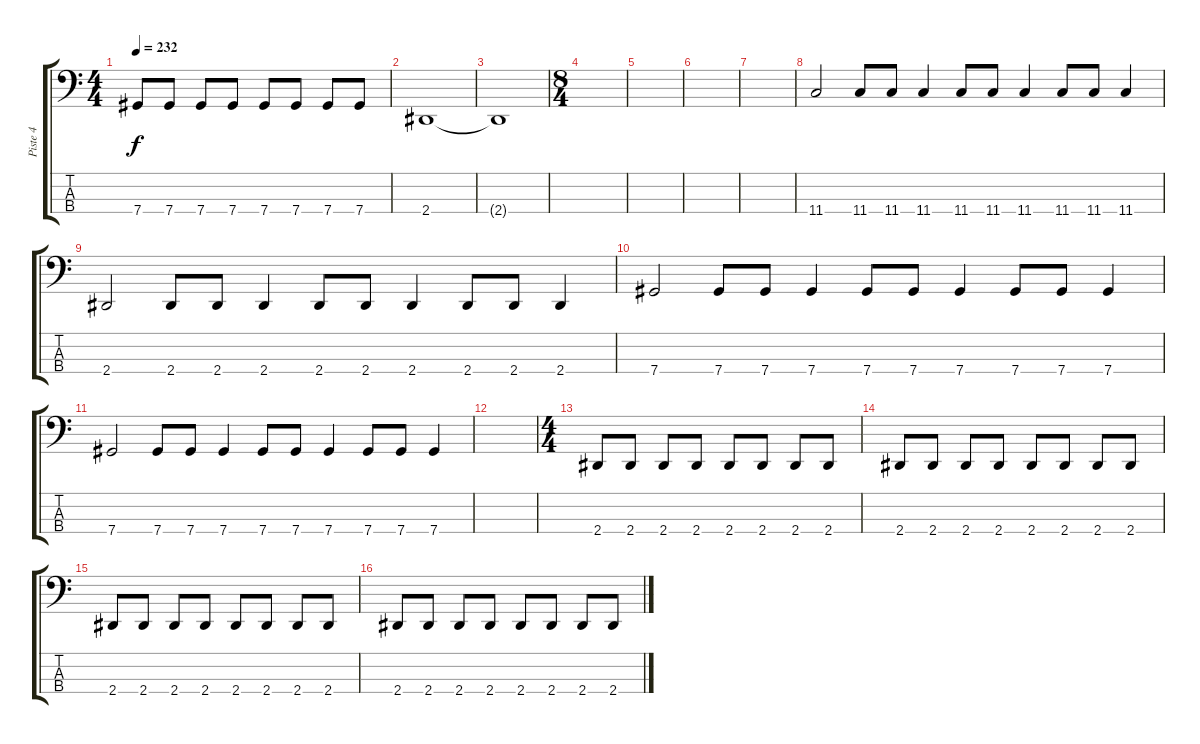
\track ("Piste 4" "Piste 4") {instrument electricbassfinger}
\staff {score tabs}
\tuning (Gb2 Db2 Ab1 Db1) {hide}
\ts (4 4)
\tempo 232
\clef f4
\ks c
7.4.8{dy f} 7.4.8 7.4.8 7.4.8 7.4.8 7.4.8 7.4.8 7.4.8 |
2.4.1 |
2.4{t}.1 |
\ts (8 4)
|
|
|
|
11.4.2 11.4.8 11.4.8 11.4.4 11.4.8 11.4.8 11.4.4 11.4.8 11.4.8 11.4.4 |
2.4.2 2.4.8 2.4.8 2.4.4 2.4.8 2.4.8 2.4.4 2.4.8 2.4.8 2.4.4 |
7.4.2 7.4.8 7.4.8 7.4.4 7.4.8 7.4.8 7.4.4 7.4.8 7.4.8 7.4.4 |
7.4.2 7.4.8 7.4.8 7.4.4 7.4.8 7.4.8 7.4.4 7.4.8 7.4.8 7.4.4 |
|
\ts (4 4)
2.4.8 2.4.8 2.4.8 2.4.8 2.4.8 2.4.8 2.4.8 2.4.8 |
2.4.8 2.4.8 2.4.8 2.4.8 2.4.8 2.4.8 2.4.8 2.4.8 |
2.4.8 2.4.8 2.4.8 2.4.8 2.4.8 2.4.8 2.4.8 2.4.8 |
2.4.8 2.4.8 2.4.8 2.4.8 2.4.8 2.4.8 2.4.8 2.4.8
